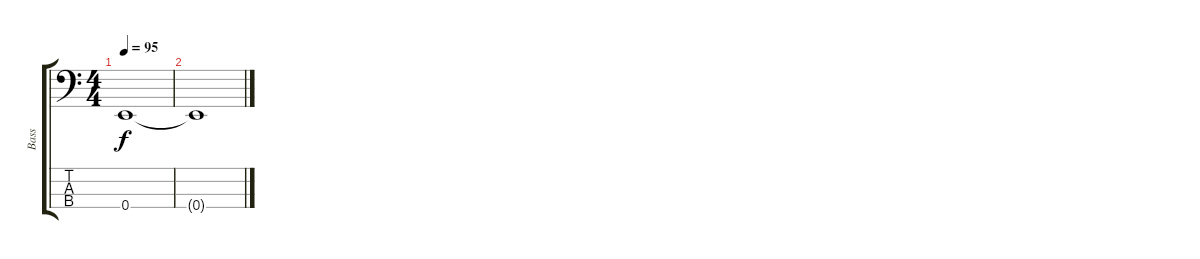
\track ("Bass" "Bass") {instrument electricbassfinger}
\staff {score tabs}
\tuning (G2 D2 A1 E1) {hide}
\ts (4 4)
\tempo 95
\clef f4
\ks c
0.4.1{dy f} |
0.4{t}.1
